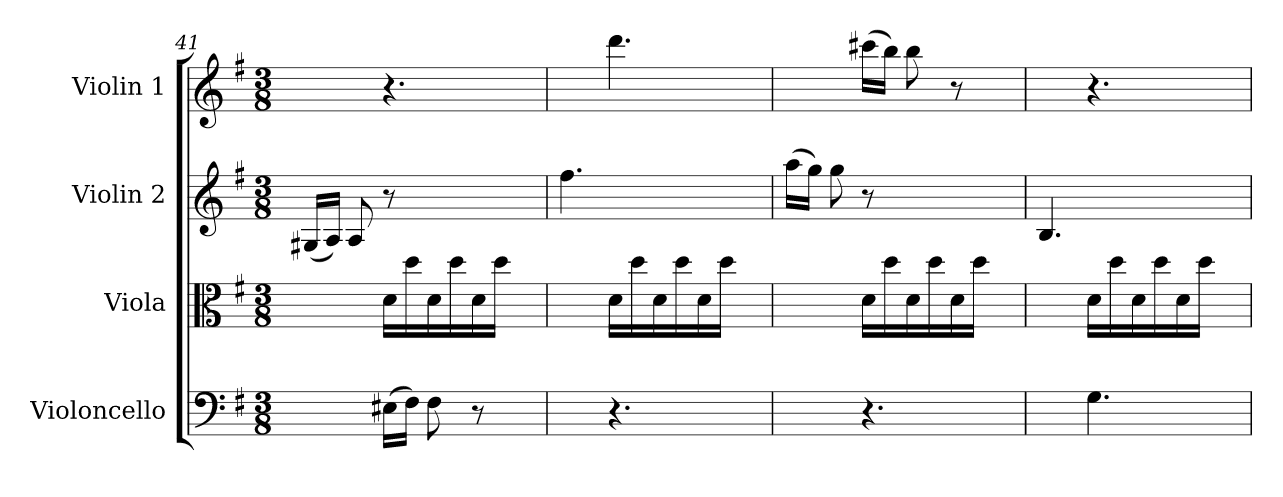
**kern	**kern	**kern	**kern
*part4	*part3	*part2	*part1
*staff4	*staff3	*staff2	*staff1
*I"Violoncello	*I"Viola	*I"Violin 2	*I"Violin 1
*I'Vc	*I'Vla	*I'Vln	*I'Vln
*clefF4	*clefC3	*clefG2	*clefG2
*k[f#]	*k[f#]	*k[f#]	*k[f#]
*G:	*G:	*G:	*G:
*M3/8	*M3/8	*M3/8	*M3/8
=41	=41	=41	=41
4ryy	4ryy	(16G#XLL	4ryy
.	.	16AJJ)	.
.	.	8A	.
(16E#XLL	16dLL	8r	4.r
16F#JJ)	16dd	.	.
8F#	16d	16ryy	.
.	16dd	8ryy	.
8r	16d	.	.
.	16ddJJ	8.ryy	.
8ryy	8ryy	.	8ryy
=42	=42	=42	=42
4ryy	4ryy	4.ff#	4ryy
4.r	16dLL	.	4.ddd
.	16dd	.	.
.	16d	16ryy	.
.	16dd	8ryy	.
.	16d	.	.
.	16ddJJ	8.ryy	.
8ryy	8ryy	.	8ryy
=43	=43	=43	=43
4ryy	4ryy	(16aaLL	4ryy
.	.	16ggJJ)	.
.	.	8gg	.
4.r	16dLL	8r	(16ccc#XLL
.	16dd	.	16bbJJ)
.	16d	16ryy	8bb
.	16dd	8ryy	.
.	16d	.	8r
.	16ddJJ	8.ryy	.
8ryy	8ryy	.	8ryy
=44	=44	=44	=44
4ryy	4ryy	4.B	4ryy
4.G	16dLL	.	4.r
.	16dd	.	.
.	16d	16ryy	.
.	16dd	8ryy	.
.	16d	.	.
.	16ddJJ	8.ryy	.
8ryy	8ryy	.	8ryy
=	=	=	=
*-	*-	*-	*-
